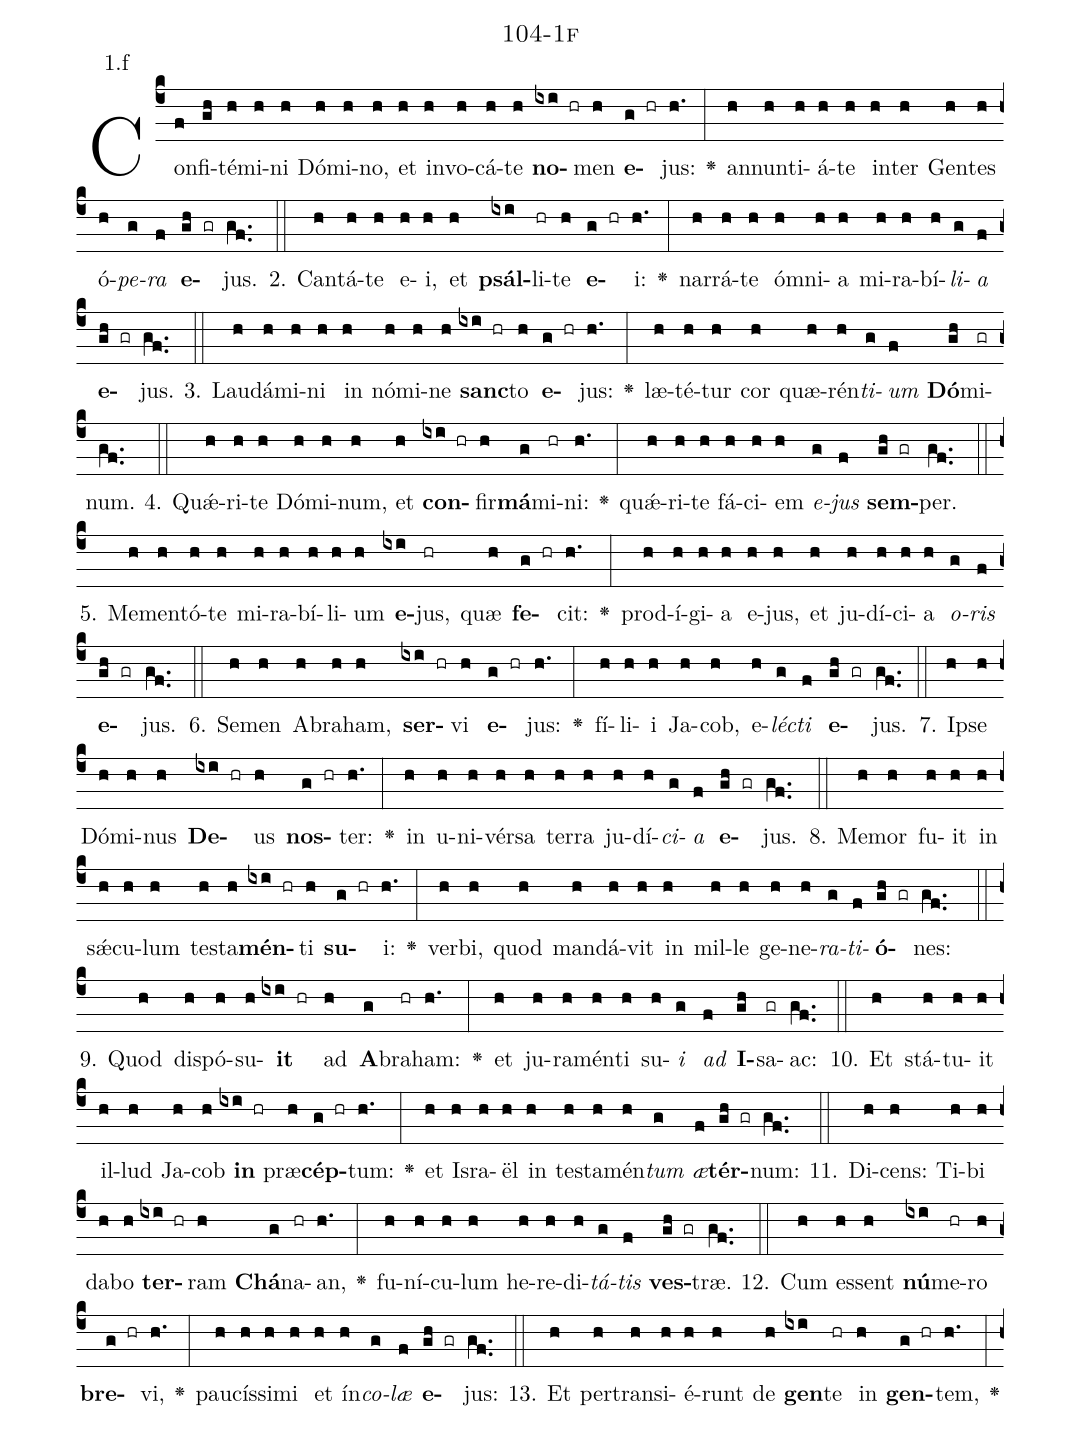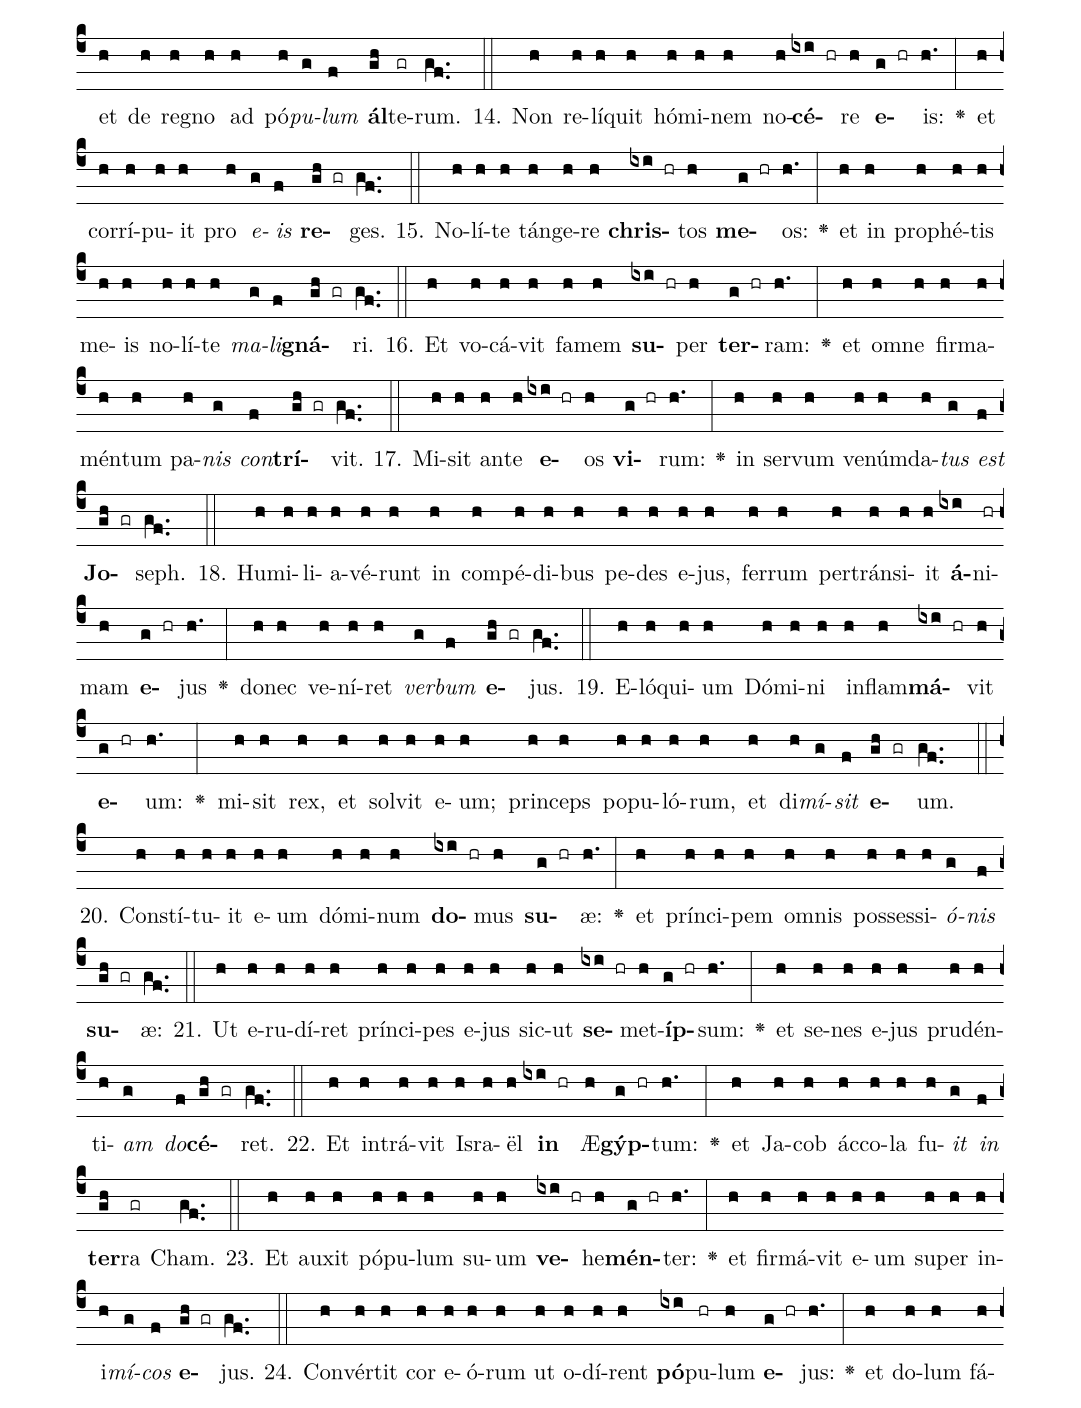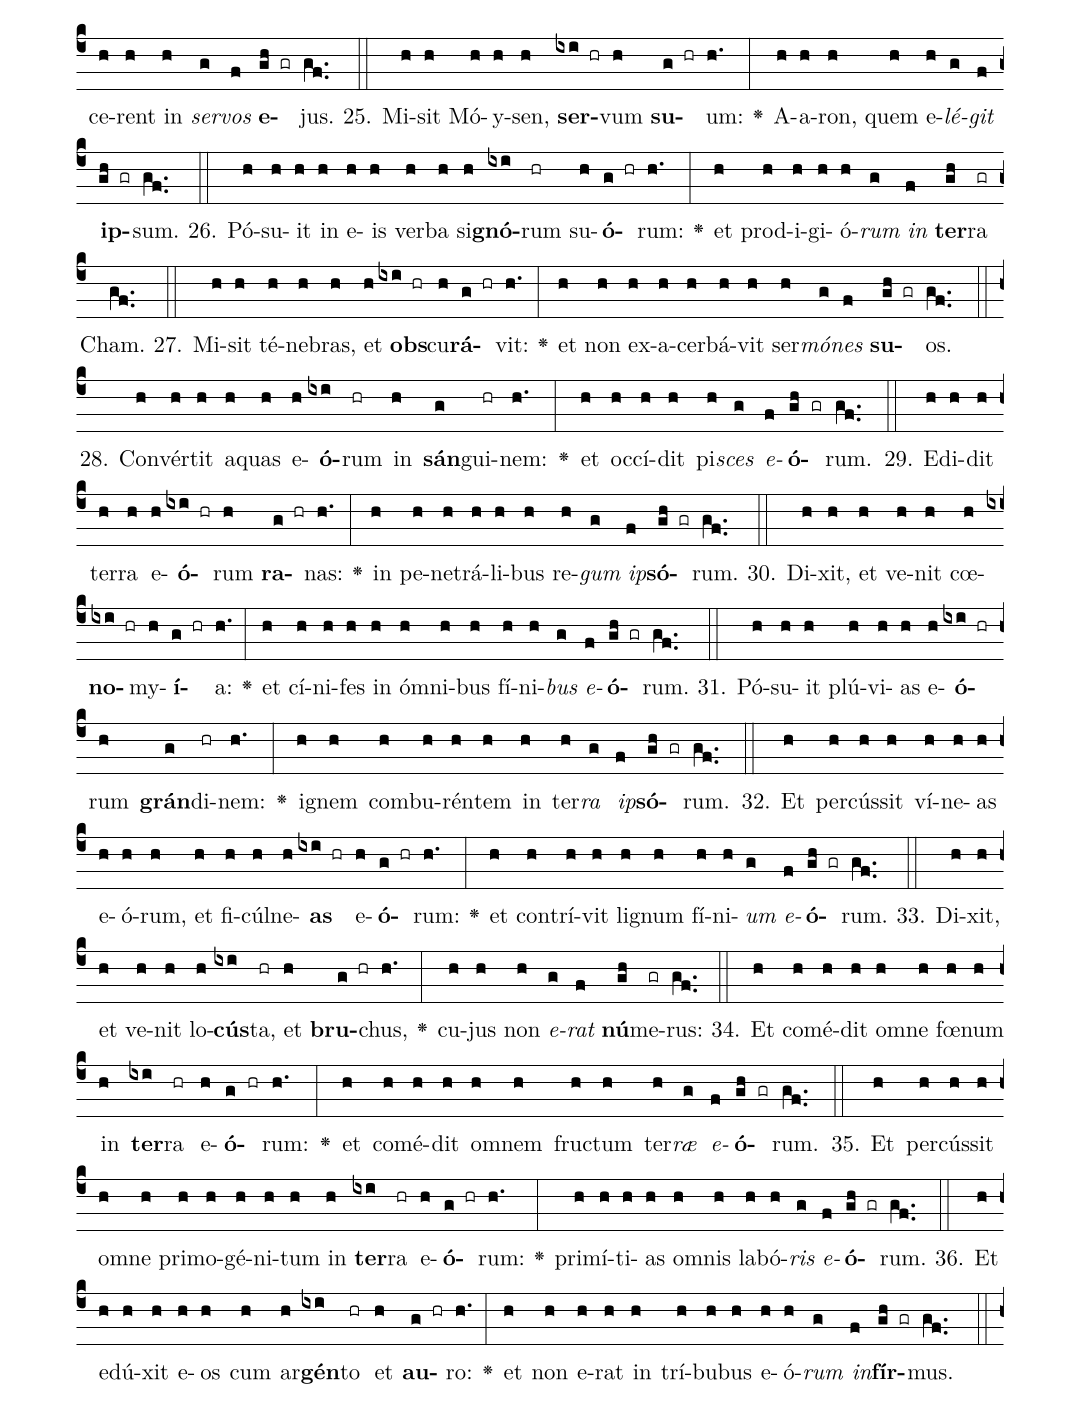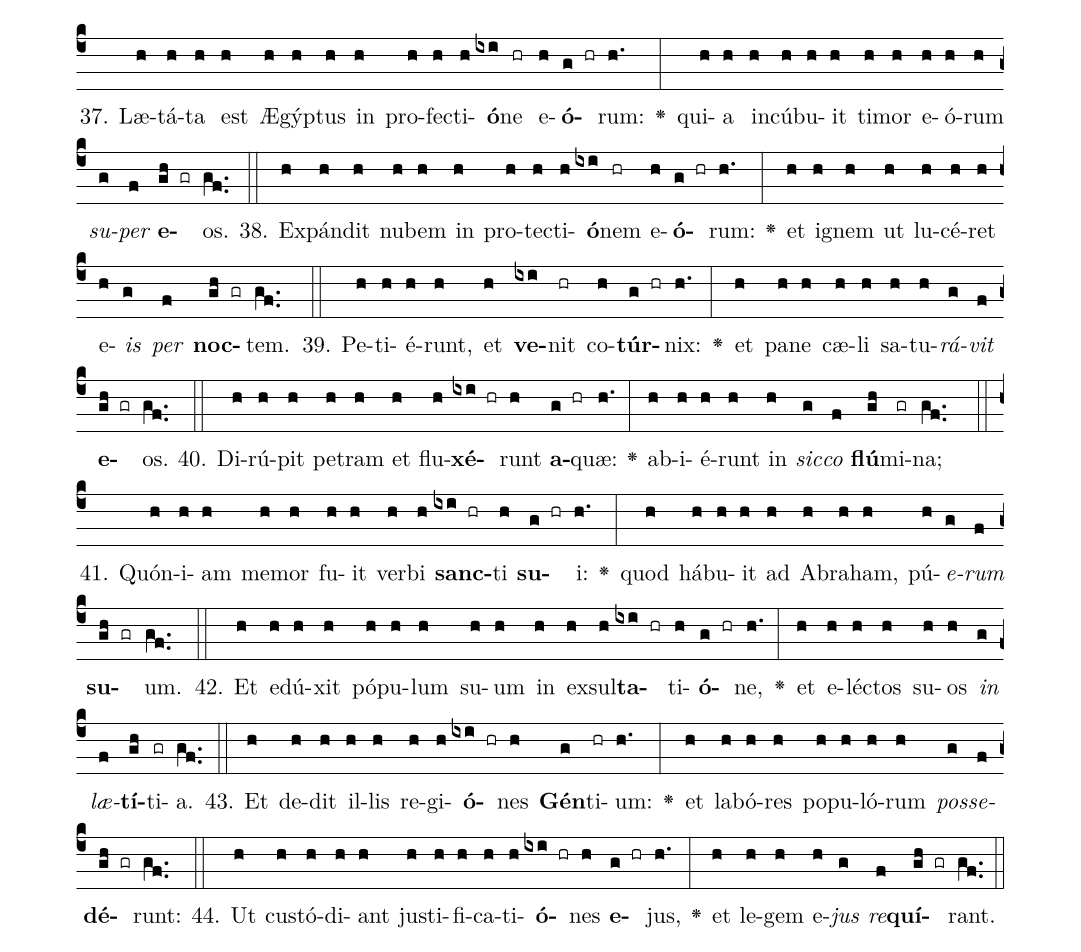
name: 104-1f;
annotation: 1.f;
%%
(c4)Con(f)fi(gh)té(h)mi(h)ni(h) Dó(h)mi(h)no,(h) et(h) in(h)vo(h)cá(h)te(h) <b>no</b>(ixi hr)men(h) <b>e</b>(g hr)jus:(h.) <v>\greheightstar</v>(:) an(h)nun(h)ti(h)á(h)te(h) in(h)ter(h) Gen(h)tes(h) ó(h)<i>pe</i>(g)<i>ra</i>(f) <b>e</b>(gh gr)jus.(gf..) (::)
2. Can(h)tá(h)te(h) e(h)i,(h) et(h) <b>psál</b>(ixi)li(hr)te(h) <b>e</b>(g hr)i:(h.) <v>\greheightstar</v>(:) nar(h)rá(h)te(h) óm(h)ni(h)a(h) mi(h)ra(h)bí(h)<i>li</i>(g)<i>a</i>(f) <b>e</b>(gh gr)jus.(gf..) (::)
3. Lau(h)dá(h)mi(h)ni(h) in(h) nó(h)mi(h)ne(h) <b>sanc</b>(ixi hr)to(h) <b>e</b>(g hr)jus:(h.) <v>\greheightstar</v>(:) læ(h)té(h)tur(h) cor(h) quæ(h)rén(h)<i>ti</i>(g)<i>um</i>(f) <b>Dó</b>(gh)mi(gr)num.(gf..) (::)
4. Quǽ(h)ri(h)te(h) Dó(h)mi(h)num,(h) et(h) <b>con</b>(ixi hr)fir(h)<b>má</b>(g)mi(hr)ni:(h.) <v>\greheightstar</v>(:) quǽ(h)ri(h)te(h) fá(h)ci(h)em(h) <i>e</i>(g)<i>jus</i>(f) <b>sem</b>(gh gr)per.(gf..) (::)
5. Me(h)men(h)tó(h)te(h) mi(h)ra(h)bí(h)li(h)um(h) <b>e</b>(ixi)jus,(hr) quæ(h) <b>fe</b>(g hr)cit:(h.) <v>\greheightstar</v>(:) prod(h)í(h)gi(h)a(h) e(h)jus,(h) et(h) ju(h)dí(h)ci(h)a(h) <i>o</i>(g)<i>ris</i>(f) <b>e</b>(gh gr)jus.(gf..) (::)
6. Se(h)men(h) A(h)bra(h)ham,(h) <b>ser</b>(ixi hr)vi(h) <b>e</b>(g hr)jus:(h.) <v>\greheightstar</v>(:) fí(h)li(h)i(h) Ja(h)cob,(h) e(h)<i>léc</i>(g)<i>ti</i>(f) <b>e</b>(gh gr)jus.(gf..) (::)
7. Ip(h)se(h) Dó(h)mi(h)nus(h) <b>De</b>(ixi hr)us(h) <b>nos</b>(g hr)ter:(h.) <v>\greheightstar</v>(:) in(h) u(h)ni(h)vér(h)sa(h) ter(h)ra(h) ju(h)dí(h)<i>ci</i>(g)<i>a</i>(f) <b>e</b>(gh gr)jus.(gf..) (::)
8. Me(h)mor(h) fu(h)it(h) in(h) sǽ(h)cu(h)lum(h) tes(h)ta(h)<b>mén</b>(ixi hr)ti(h) <b>su</b>(g hr)i:(h.) <v>\greheightstar</v>(:) ver(h)bi,(h) quod(h) man(h)dá(h)vit(h) in(h) mil(h)le(h) ge(h)ne(h)<i>ra</i>(g)<i>ti</i>(f)<b>ó</b>(gh gr)nes:(gf..) (::)
9. Quod(h) dis(h)pó(h)su(h)<b>it</b>(ixi hr) ad(h) <b>A</b>(g)bra(hr)ham:(h.) <v>\greheightstar</v>(:) et(h) ju(h)ra(h)mén(h)ti(h) su(h)<i>i</i>(g) <i>ad</i>(f) <b>I</b>(gh)sa(gr)ac:(gf..) (::)
10. Et(h) stá(h)tu(h)it(h) il(h)lud(h) Ja(h)cob(h) <b>in</b>(ixi hr) præ(h)<b>cép</b>(g hr)tum:(h.) <v>\greheightstar</v>(:) et(h) Is(h)ra(h)ël(h) in(h) tes(h)ta(h)mén(h)<i>tum</i>(g) <i>æ</i>(f)<b>tér</b>(gh gr)num:(gf..) (::)
11. Di(h)cens:(h) Ti(h)bi(h) da(h)bo(h) <b>ter</b>(ixi hr)ram(h) <b>Chá</b>(g)na(hr)an,(h.) <v>\greheightstar</v>(:) fu(h)ní(h)cu(h)lum(h) he(h)re(h)di(h)<i>tá</i>(g)<i>tis</i>(f) <b>ves</b>(gh gr)træ.(gf..) (::)
12. Cum(h) es(h)sent(h) <b>nú</b>(ixi)me(hr)ro(h) <b>bre</b>(g hr)vi,(h.) <v>\greheightstar</v>(:) pau(h)cís(h)si(h)mi(h) et(h) ín(h)<i>co</i>(g)<i>læ</i>(f) <b>e</b>(gh gr)jus:(gf..) (::)
13. Et(h) per(h)trans(h)i(h)é(h)runt(h) de(h) <b>gen</b>(ixi)te(hr) in(h) <b>gen</b>(g hr)tem,(h.) <v>\greheightstar</v>(:) et(h) de(h) re(h)gno(h) ad(h) pó(h)<i>pu</i>(g)<i>lum</i>(f) <b>ál</b>(gh)te(gr)rum.(gf..) (::)
14. Non(h) re(h)lí(h)quit(h) hó(h)mi(h)nem(h) no(h)<b>cé</b>(ixi hr)re(h) <b>e</b>(g hr)is:(h.) <v>\greheightstar</v>(:) et(h) cor(h)rí(h)pu(h)it(h) pro(h) <i>e</i>(g)<i>is</i>(f) <b>re</b>(gh gr)ges.(gf..) (::)
15. No(h)lí(h)te(h) tán(h)ge(h)re(h) <b>chris</b>(ixi hr)tos(h) <b>me</b>(g hr)os:(h.) <v>\greheightstar</v>(:) et(h) in(h) pro(h)phé(h)tis(h) me(h)is(h) no(h)lí(h)te(h) <i>ma</i>(g)<i>li</i>(f)<b>gná</b>(gh gr)ri.(gf..) (::)
16. Et(h) vo(h)cá(h)vit(h) fa(h)mem(h) <b>su</b>(ixi hr)per(h) <b>ter</b>(g hr)ram:(h.) <v>\greheightstar</v>(:) et(h) om(h)ne(h) fir(h)ma(h)mén(h)tum(h) pa(h)<i>nis</i>(g) <i>con</i>(f)<b>trí</b>(gh gr)vit.(gf..) (::)
17. Mi(h)sit(h) an(h)te(h) <b>e</b>(ixi hr)os(h) <b>vi</b>(g hr)rum:(h.) <v>\greheightstar</v>(:) in(h) ser(h)vum(h) ve(h)núm(h)da(h)<i>tus</i>(g) <i>est</i>(f) <b>Jo</b>(gh gr)seph.(gf..) (::)
18. Hu(h)mi(h)li(h)a(h)vé(h)runt(h) in(h) com(h)pé(h)di(h)bus(h) pe(h)des(h) e(h)jus,(h) fer(h)rum(h) per(h)tráns(h)i(h)it(h) <b>á</b>(ixi)ni(hr)mam(h) <b>e</b>(g hr)jus(h.) <v>\greheightstar</v>(:) do(h)nec(h) ve(h)ní(h)ret(h) <i>ver</i>(g)<i>bum</i>(f) <b>e</b>(gh gr)jus.(gf..) (::)
19. E(h)ló(h)qui(h)um(h) Dó(h)mi(h)ni(h) in(h)flam(h)<b>má</b>(ixi hr)vit(h) <b>e</b>(g hr)um:(h.) <v>\greheightstar</v>(:) mi(h)sit(h) rex,(h) et(h) sol(h)vit(h) e(h)um;(h) prin(h)ceps(h) po(h)pu(h)ló(h)rum,(h) et(h) di(h)<i>mí</i>(g)<i>sit</i>(f) <b>e</b>(gh gr)um.(gf..) (::)
20. Con(h)stí(h)tu(h)it(h) e(h)um(h) dó(h)mi(h)num(h) <b>do</b>(ixi hr)mus(h) <b>su</b>(g hr)æ:(h.) <v>\greheightstar</v>(:) et(h) prín(h)ci(h)pem(h) om(h)nis(h) pos(h)ses(h)si(h)<i>ó</i>(g)<i>nis</i>(f) <b>su</b>(gh gr)æ:(gf..) (::)
21. Ut(h) e(h)ru(h)dí(h)ret(h) prín(h)ci(h)pes(h) e(h)jus(h) sic(h)ut(h) <b>se</b>(ixi hr)met(h)<b>íp</b>(g hr)sum:(h.) <v>\greheightstar</v>(:) et(h) se(h)nes(h) e(h)jus(h) pru(h)dén(h)ti(h)<i>am</i>(g) <i>do</i>(f)<b>cé</b>(gh gr)ret.(gf..) (::)
22. Et(h) in(h)trá(h)vit(h) Is(h)ra(h)ël(h) <b>in</b>(ixi hr) Æ(h)<b>gýp</b>(g hr)tum:(h.) <v>\greheightstar</v>(:) et(h) Ja(h)cob(h) ác(h)co(h)la(h) fu(h)<i>it</i>(g) <i>in</i>(f) <b>ter</b>(gh)ra(gr) Cham.(gf..) (::)
23. Et(h) au(h)xit(h) pó(h)pu(h)lum(h) su(h)um(h) <b>ve</b>(ixi hr)he(h)<b>mén</b>(g hr)ter:(h.) <v>\greheightstar</v>(:) et(h) fir(h)má(h)vit(h) e(h)um(h) su(h)per(h) in(h)i(h)<i>mí</i>(g)<i>cos</i>(f) <b>e</b>(gh gr)jus.(gf..) (::)
24. Con(h)vér(h)tit(h) cor(h) e(h)ó(h)rum(h) ut(h) o(h)dí(h)rent(h) <b>pó</b>(ixi)pu(hr)lum(h) <b>e</b>(g hr)jus:(h.) <v>\greheightstar</v>(:) et(h) do(h)lum(h) fá(h)ce(h)rent(h) in(h) <i>ser</i>(g)<i>vos</i>(f) <b>e</b>(gh gr)jus.(gf..) (::)
25. Mi(h)sit(h) Mó(h)y(h)sen,(h) <b>ser</b>(ixi hr)vum(h) <b>su</b>(g hr)um:(h.) <v>\greheightstar</v>(:) A(h)a(h)ron,(h) quem(h) e(h)<i>lé</i>(g)<i>git</i>(f) <b>ip</b>(gh gr)sum.(gf..) (::)
26. Pó(h)su(h)it(h) in(h) e(h)is(h) ver(h)ba(h) si(h)<b>gnó</b>(ixi)rum(hr) su(h)<b>ó</b>(g hr)rum:(h.) <v>\greheightstar</v>(:) et(h) prod(h)i(h)gi(h)ó(h)<i>rum</i>(g) <i>in</i>(f) <b>ter</b>(gh)ra(gr) Cham.(gf..) (::)
27. Mi(h)sit(h) té(h)ne(h)bras,(h) et(h) <b>obs</b>(ixi hr)cu(h)<b>rá</b>(g hr)vit:(h.) <v>\greheightstar</v>(:) et(h) non(h) ex(h)a(h)cer(h)bá(h)vit(h) ser(h)<i>mó</i>(g)<i>nes</i>(f) <b>su</b>(gh gr)os.(gf..) (::)
28. Con(h)vér(h)tit(h) a(h)quas(h) e(h)<b>ó</b>(ixi)rum(hr) in(h) <b>sán</b>(g)gui(hr)nem:(h.) <v>\greheightstar</v>(:) et(h) oc(h)cí(h)dit(h) pi(h)<i>sces</i>(g) <i>e</i>(f)<b>ó</b>(gh gr)rum.(gf..) (::)
29. E(h)di(h)dit(h) ter(h)ra(h) e(h)<b>ó</b>(ixi hr)rum(h) <b>ra</b>(g hr)nas:(h.) <v>\greheightstar</v>(:) in(h) pe(h)ne(h)trá(h)li(h)bus(h) re(h)<i>gum</i>(g) <i>ip</i>(f)<b>só</b>(gh gr)rum.(gf..) (::)
30. Di(h)xit,(h) et(h) ve(h)nit(h) cœ(h)<b>no</b>(ixi hr)my(h)<b>í</b>(g hr)a:(h.) <v>\greheightstar</v>(:) et(h) cí(h)ni(h)fes(h) in(h) óm(h)ni(h)bus(h) fí(h)ni(h)<i>bus</i>(g) <i>e</i>(f)<b>ó</b>(gh gr)rum.(gf..) (::)
31. Pó(h)su(h)it(h) plú(h)vi(h)as(h) e(h)<b>ó</b>(ixi hr)rum(h) <b>grán</b>(g)di(hr)nem:(h.) <v>\greheightstar</v>(:) i(h)gnem(h) com(h)bu(h)rén(h)tem(h) in(h) ter(h)<i>ra</i>(g) <i>ip</i>(f)<b>só</b>(gh gr)rum.(gf..) (::)
32. Et(h) per(h)cús(h)sit(h) ví(h)ne(h)as(h) e(h)ó(h)rum,(h) et(h) fi(h)cúl(h)ne(h)<b>as</b>(ixi hr) e(h)<b>ó</b>(g hr)rum:(h.) <v>\greheightstar</v>(:) et(h) con(h)trí(h)vit(h) li(h)gnum(h) fí(h)ni(h)<i>um</i>(g) <i>e</i>(f)<b>ó</b>(gh gr)rum.(gf..) (::)
33. Di(h)xit,(h) et(h) ve(h)nit(h) lo(h)<b>cús</b>(ixi)ta,(hr) et(h) <b>bru</b>(g hr)chus,(h.) <v>\greheightstar</v>(:) cu(h)jus(h) non(h) <i>e</i>(g)<i>rat</i>(f) <b>nú</b>(gh)me(gr)rus:(gf..) (::)
34. Et(h) com(h)é(h)dit(h) om(h)ne(h) fœ(h)num(h) in(h) <b>ter</b>(ixi)ra(hr) e(h)<b>ó</b>(g hr)rum:(h.) <v>\greheightstar</v>(:) et(h) com(h)é(h)dit(h) om(h)nem(h) fruc(h)tum(h) ter(h)<i>ræ</i>(g) <i>e</i>(f)<b>ó</b>(gh gr)rum.(gf..) (::)
35. Et(h) per(h)cús(h)sit(h) om(h)ne(h) pri(h)mo(h)gé(h)ni(h)tum(h) in(h) <b>ter</b>(ixi)ra(hr) e(h)<b>ó</b>(g hr)rum:(h.) <v>\greheightstar</v>(:) pri(h)mí(h)ti(h)as(h) om(h)nis(h) la(h)bó(h)<i>ris</i>(g) <i>e</i>(f)<b>ó</b>(gh gr)rum.(gf..) (::)
36. Et(h) e(h)dú(h)xit(h) e(h)os(h) cum(h) ar(h)<b>gén</b>(ixi)to(hr) et(h) <b>au</b>(g hr)ro:(h.) <v>\greheightstar</v>(:) et(h) non(h) e(h)rat(h) in(h) trí(h)bu(h)bus(h) e(h)ó(h)<i>rum</i>(g) <i>in</i>(f)<b>fír</b>(gh gr)mus.(gf..) (::)
37. Læ(h)tá(h)ta(h) est(h) Æ(h)gýp(h)tus(h) in(h) pro(h)fec(h)ti(h)<b>ó</b>(ixi)ne(hr) e(h)<b>ó</b>(g hr)rum:(h.) <v>\greheightstar</v>(:) qui(h)a(h) in(h)cú(h)bu(h)it(h) ti(h)mor(h) e(h)ó(h)rum(h) <i>su</i>(g)<i>per</i>(f) <b>e</b>(gh gr)os.(gf..) (::)
38. Ex(h)pán(h)dit(h) nu(h)bem(h) in(h) pro(h)tec(h)ti(h)<b>ó</b>(ixi)nem(hr) e(h)<b>ó</b>(g hr)rum:(h.) <v>\greheightstar</v>(:) et(h) i(h)gnem(h) ut(h) lu(h)cé(h)ret(h) e(h)<i>is</i>(g) <i>per</i>(f) <b>noc</b>(gh gr)tem.(gf..) (::)
39. Pe(h)ti(h)é(h)runt,(h) et(h) <b>ve</b>(ixi)nit(hr) co(h)<b>túr</b>(g hr)nix:(h.) <v>\greheightstar</v>(:) et(h) pa(h)ne(h) cæ(h)li(h) sa(h)tu(h)<i>rá</i>(g)<i>vit</i>(f) <b>e</b>(gh gr)os.(gf..) (::)
40. Di(h)rú(h)pit(h) pe(h)tram(h) et(h) flu(h)<b>xé</b>(ixi hr)runt(h) <b>a</b>(g hr)quæ:(h.) <v>\greheightstar</v>(:) ab(h)i(h)é(h)runt(h) in(h) <i>sic</i>(g)<i>co</i>(f) <b>flú</b>(gh)mi(gr)na;(gf..) (::)
41. Quón(h)i(h)am(h) me(h)mor(h) fu(h)it(h) ver(h)bi(h) <b>sanc</b>(ixi hr)ti(h) <b>su</b>(g hr)i:(h.) <v>\greheightstar</v>(:) quod(h) há(h)bu(h)it(h) ad(h) A(h)bra(h)ham,(h) pú(h)<i>e</i>(g)<i>rum</i>(f) <b>su</b>(gh gr)um.(gf..) (::)
42. Et(h) e(h)dú(h)xit(h) pó(h)pu(h)lum(h) su(h)um(h) in(h) ex(h)sul(h)<b>ta</b>(ixi hr)ti(h)<b>ó</b>(g hr)ne,(h.) <v>\greheightstar</v>(:) et(h) e(h)léc(h)tos(h) su(h)os(h) <i>in</i>(g) <i>læ</i>(f)<b>tí</b>(gh)ti(gr)a.(gf..) (::)
43. Et(h) de(h)dit(h) il(h)lis(h) re(h)gi(h)<b>ó</b>(ixi hr)nes(h) <b>Gén</b>(g)ti(hr)um:(h.) <v>\greheightstar</v>(:) et(h) la(h)bó(h)res(h) po(h)pu(h)ló(h)rum(h) <i>pos</i>(g)<i>se</i>(f)<b>dé</b>(gh gr)runt:(gf..) (::)
44. Ut(h) cus(h)tó(h)di(h)ant(h) jus(h)ti(h)fi(h)ca(h)ti(h)<b>ó</b>(ixi hr)nes(h) <b>e</b>(g hr)jus,(h.) <v>\greheightstar</v>(:) et(h) le(h)gem(h) e(h)<i>jus</i>(g) <i>re</i>(f)<b>quí</b>(gh gr)rant.(gf..) (::)
